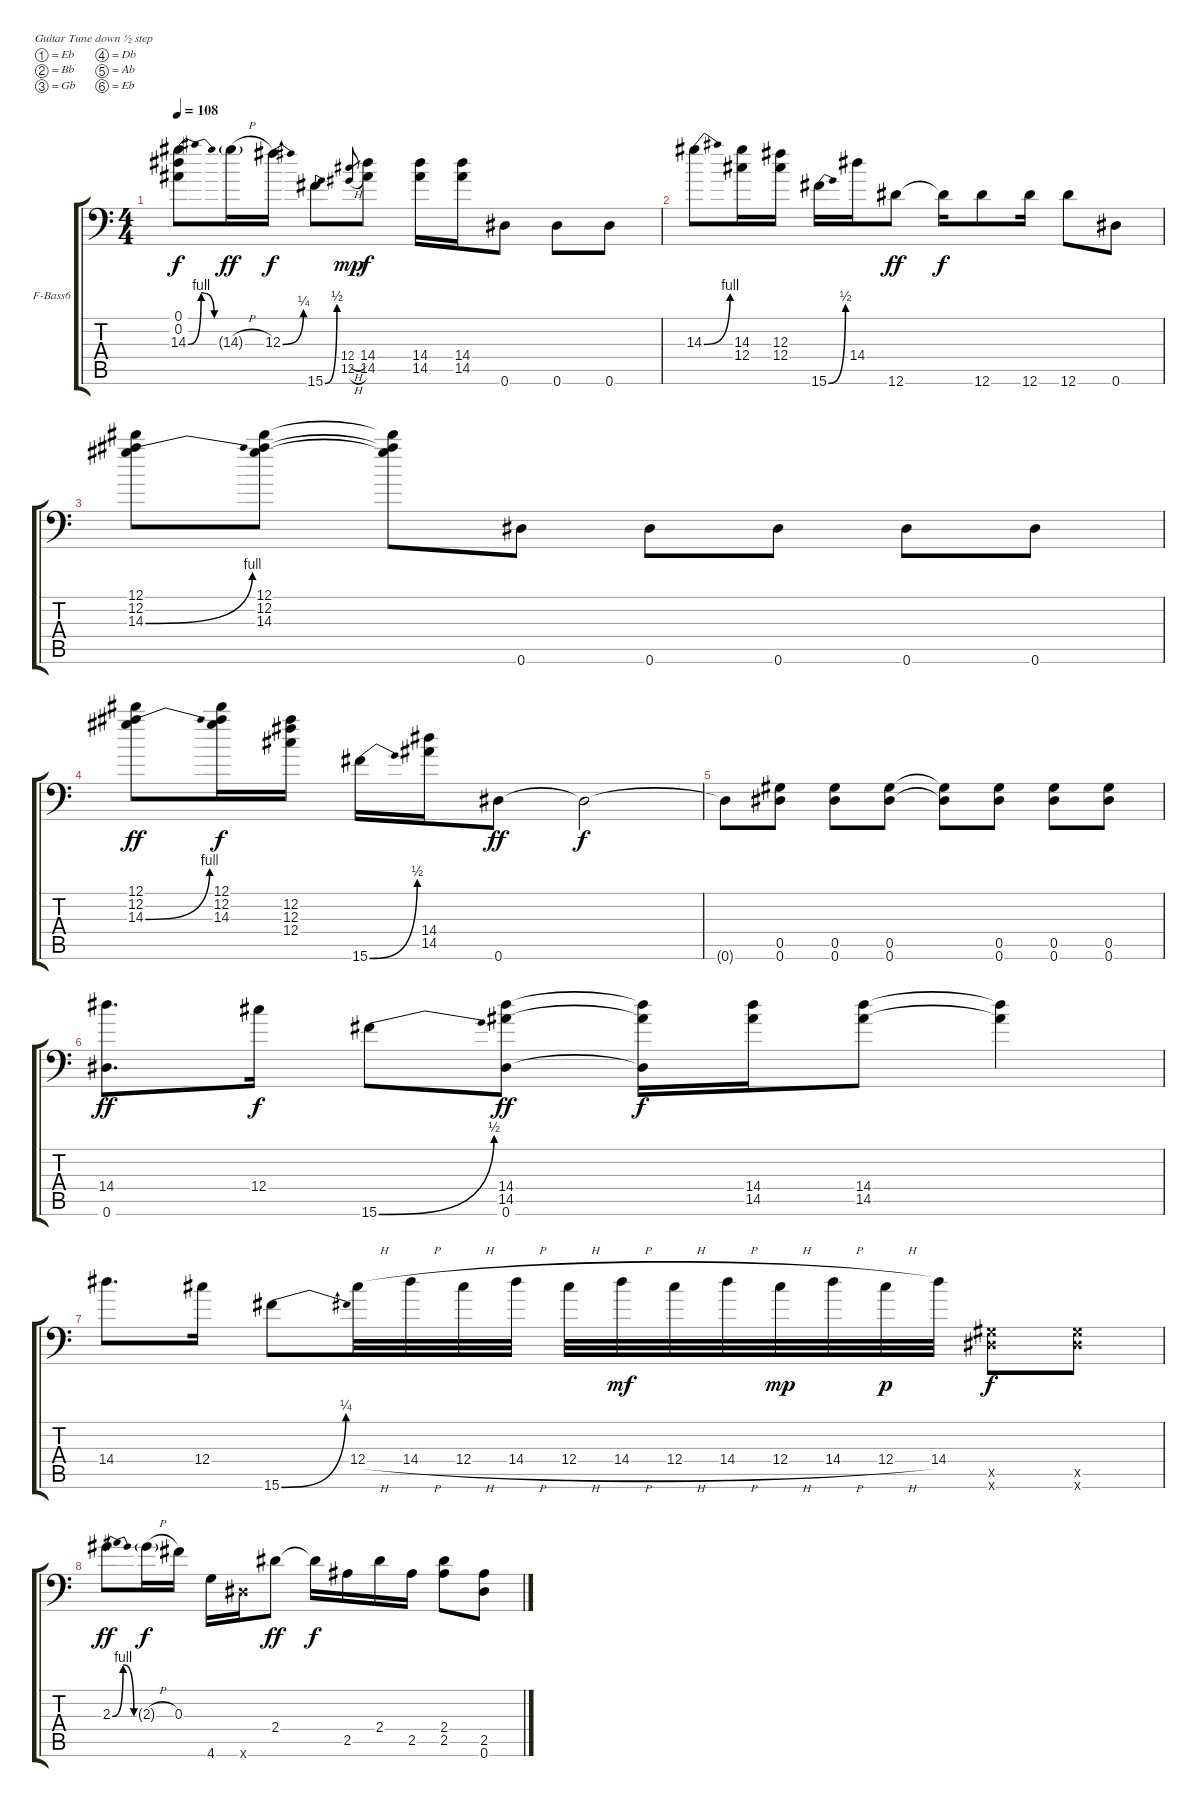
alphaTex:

\bracketExtendMode groupsimilarinstruments
\firstSystemTrackNameOrientation horizontal
\otherSystemsTrackNameOrientation horizontal
\track ("Overdub" "F-Bass6") {instrument fretlessbass}
\staff {score tabs}
\tuning (Eb4 Bb3 Gb3 Db3 Ab2 Eb2)
\ts (4 4)
\tempo 108
\clef f4
\ks c
(0.1 0.2 14.3{be (bendrelease 0 0 30 4 30 4 60 0)}).8{dy f} 14.3{h g}.16{dy ff} 12.3{be (bend 0 0 60 1)}.16{dy f} 15.6{be (bend 0 0 60 2)}.8 (12.4{h} 12.5{h}).8{gr dy mp} (14.4 14.5).8{dy f} (14.4 14.5).16 (14.4 14.5).16 0.6.8 0.6.8 0.6.8 |
14.3{be (bend 0 0 60 4)}.8 (14.3 12.4).16 (12.3 12.4).16 15.6{be (bend 0 0 60 2)}.16 14.4.16 12.6.8{dy ff} 12.6{t}.16{dy f} 12.6.8 12.6.16 12.6.8 0.6.8 |
(12.1 12.2 14.3{be (bend 0 0 60 4)}).8 (12.1 12.2 14.3).8 (12.1{t} 12.2{t} 14.3{t}).8 0.6.8 0.6.8 0.6.8 0.6.8 0.6.8 |
(12.1 12.2 14.3{be (bend 0 0 60 4)}).8{dy ff} (12.1 12.2 14.3).16{dy f} (12.2 12.3 12.4).16 15.6{be (bend 0 0 60 2)}.16 (14.4 14.5).16 0.6.8{dy ff} 0.6{t}.2{dy f} |
0.6{t}.8 (0.5 0.6).8 (0.5 0.6).8 (0.5 0.6).8 (0.5{t} 0.6{t}).8 (0.5 0.6).8 (0.5 0.6).8 (0.5 0.6).8 |
(14.4 0.6).8{d dy ff} 12.4.16{dy f} 15.6{be (bend 0 0 60 2)}.8 (14.4 14.5 0.6).8{dy ff} (14.4{t} 14.5{t} 0.6{t}).16{dy f} (14.4 14.5).16 (14.4 14.5).8 (14.4{t} 14.5{t}).4 |
14.4.8{d} 12.4.16 15.6{be (bend 0 0 60 1)}.8 12.4{h}.32 14.4{h}.32 12.4{h}.32 14.4{h}.32 12.4{h}.32 14.4{h}.32{dy mf} 12.4{h}.32 14.4{h}.32 12.4{h}.32{dy mp} 14.4{h}.32 12.4{h}.32{dy p} 14.4.32 (0.5{x} 0.6{x}).8{dy f} (0.5{x} 0.6{x}).8 |
2.3{be (bendrelease 0 0 30 4 30 4 60 0)}.8{dy ff} 2.3{h g}.16{dy f} 0.3.16 4.6.16 0.6{x}.16 2.4.8{dy ff} 2.4{t}.16{dy f} 2.5.16 2.4.16 2.5.16 (2.4 2.5).8 (2.5 0.6).8
